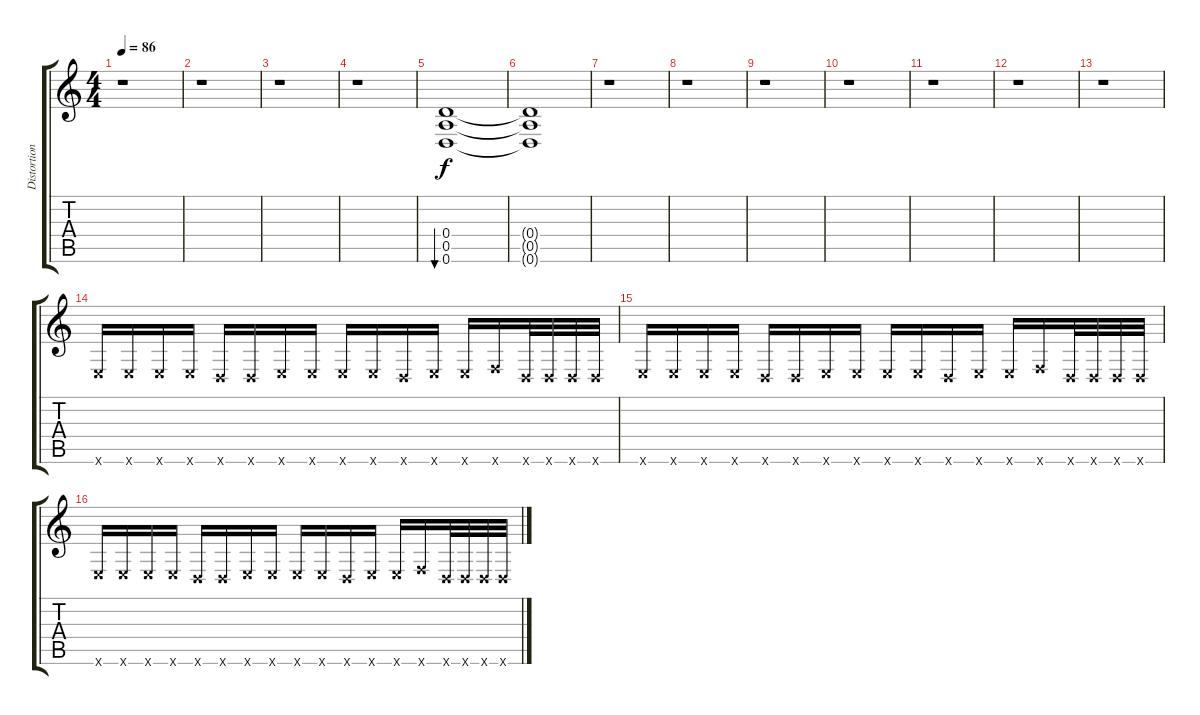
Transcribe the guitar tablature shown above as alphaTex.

\track ("Distortion Guitar" "Distortion") {instrument distortionguitar}
\staff {score tabs}
\tuning (E4 B3 G3 D3 A2 D2) {hide}
\ts (4 4)
\tempo 86
\clef g2
\ks c
r.1{dy f} |
r.1 |
r.1 |
r.1{volume 6} |
(0.4 0.5 0.6).1{bu 120 volume 3} |
(0.4{t} 0.5{t} 0.6{t}).1 |
r.1 |
r.1 |
r.1 |
r.1 |
r.1 |
r.1 |
r.1 |
2.6{x}.16{volume 16} 2.6{x}.16 2.6{x}.16 2.6{x}.16 0.6{x}.16 0.6{x}.16 2.6{x}.16 2.6{x}.16 2.6{x}.16 2.6{x}.16 0.6{x}.16 2.6{x}.16 2.6{x}.16 3.6{x}.16 0.6{x}.32 0.6{x}.32 0.6{x}.32 0.6{x}.32 |
2.6{x}.16 2.6{x}.16 2.6{x}.16 2.6{x}.16 0.6{x}.16 0.6{x}.16 2.6{x}.16 2.6{x}.16 2.6{x}.16 2.6{x}.16 0.6{x}.16 2.6{x}.16 2.6{x}.16 3.6{x}.16 0.6{x}.32 0.6{x}.32 0.6{x}.32 0.6{x}.32 |
2.6{x}.16 2.6{x}.16 2.6{x}.16 2.6{x}.16 0.6{x}.16 0.6{x}.16 2.6{x}.16 2.6{x}.16 2.6{x}.16 2.6{x}.16 0.6{x}.16 2.6{x}.16 2.6{x}.16 3.6{x}.16 0.6{x}.32 0.6{x}.32 0.6{x}.32 0.6{x}.32
